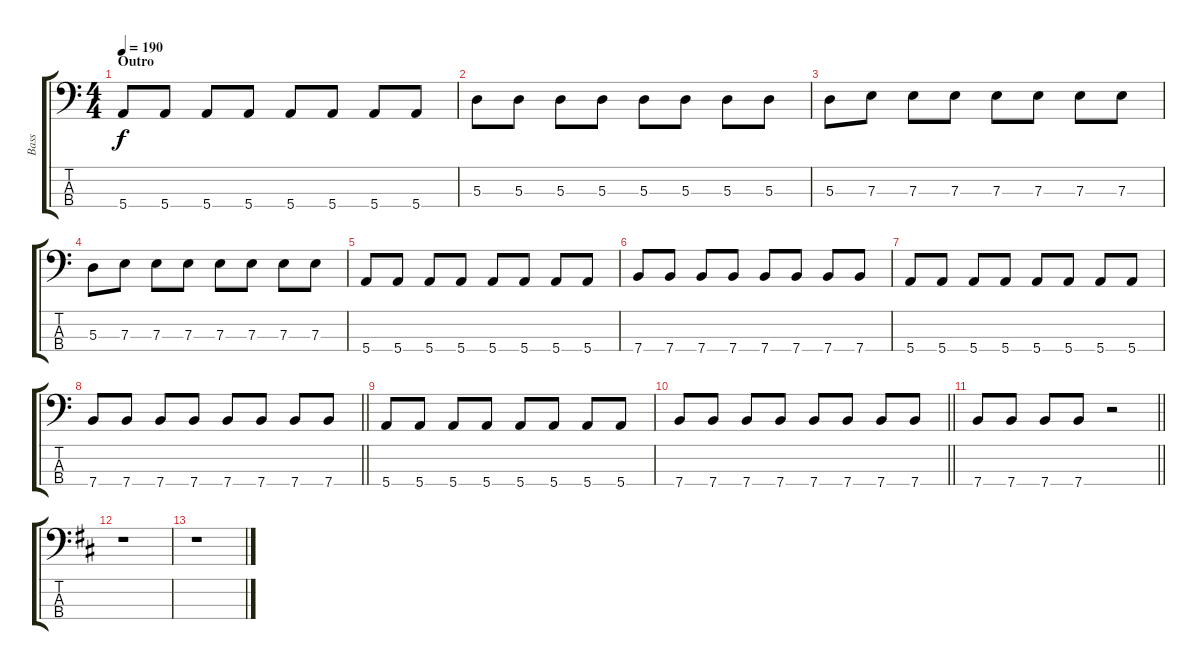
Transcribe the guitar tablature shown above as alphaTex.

\track ("Bass" "Bass") {instrument electricbassfinger}
\staff {score tabs}
\tuning (G2 D2 A1 E1) {hide}
\ts (4 4)
\section ("" "Outro")
\tempo 190
\clef f4
\ks c
5.4.8{dy f} 5.4.8 5.4.8 5.4.8 5.4.8 5.4.8 5.4.8 5.4.8 |
5.3.8 5.3.8 5.3.8 5.3.8 5.3.8 5.3.8 5.3.8 5.3.8 |
5.3.8 7.3.8 7.3.8 7.3.8 7.3.8 7.3.8 7.3.8 7.3.8 |
5.3.8 7.3.8 7.3.8 7.3.8 7.3.8 7.3.8 7.3.8 7.3.8 |
5.4.8 5.4.8 5.4.8 5.4.8 5.4.8 5.4.8 5.4.8 5.4.8 |
7.4.8 7.4.8 7.4.8 7.4.8 7.4.8 7.4.8 7.4.8 7.4.8 |
5.4.8 5.4.8 5.4.8 5.4.8 5.4.8 5.4.8 5.4.8 5.4.8 |
\barLineRight lightlight
7.4.8 7.4.8 7.4.8 7.4.8 7.4.8 7.4.8 7.4.8 7.4.8 |
5.4.8 5.4.8 5.4.8 5.4.8 5.4.8 5.4.8 5.4.8 5.4.8 |
\barLineRight lightlight
7.4.8 7.4.8 7.4.8 7.4.8 7.4.8 7.4.8 7.4.8 7.4.8 |
\barLineRight lightlight
7.4.8 7.4.8 7.4.8 7.4.8 r.2 |
\ks d
r.1 |
r.1
